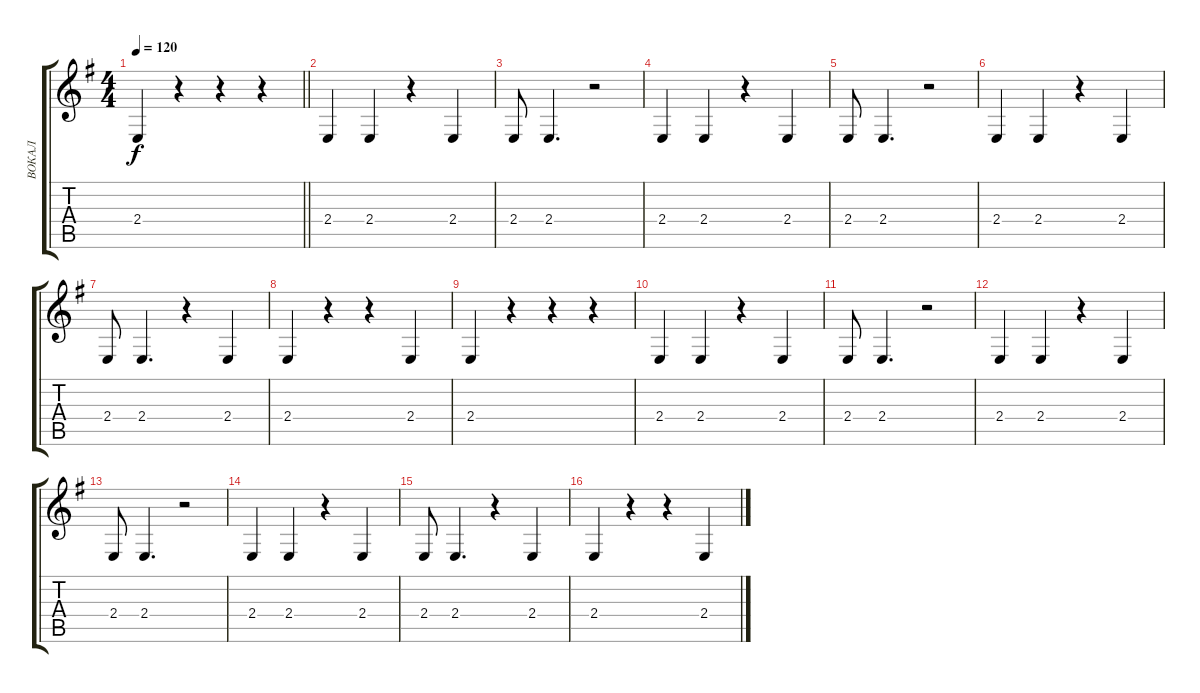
\track ("ВОКАЛ" "ВОКАЛ") {instrument oboe}
\staff {score tabs}
\tuning (E4 B3 G3 D3 A2 E2) {hide}
\ts (4 4)
\tempo 120
\clef g2
\barLineRight lightlight
\ks g
2.4.4{dy f} r.4 r.4 r.4 |
2.4.4 2.4.4 r.4 2.4.4 |
2.4.8 2.4.4{d} r.2 |
2.4.4 2.4.4 r.4 2.4.4 |
2.4.8 2.4.4{d} r.2 |
2.4.4 2.4.4 r.4 2.4.4 |
2.4.8 2.4.4{d} r.4 2.4.4 |
2.4.4 r.4 r.4 2.4.4 |
2.4.4 r.4 r.4 r.4 |
2.4.4 2.4.4 r.4 2.4.4 |
2.4.8 2.4.4{d} r.2 |
2.4.4 2.4.4 r.4 2.4.4 |
2.4.8 2.4.4{d} r.2 |
2.4.4 2.4.4 r.4 2.4.4 |
2.4.8 2.4.4{d} r.4 2.4.4 |
2.4.4 r.4 r.4 2.4.4
